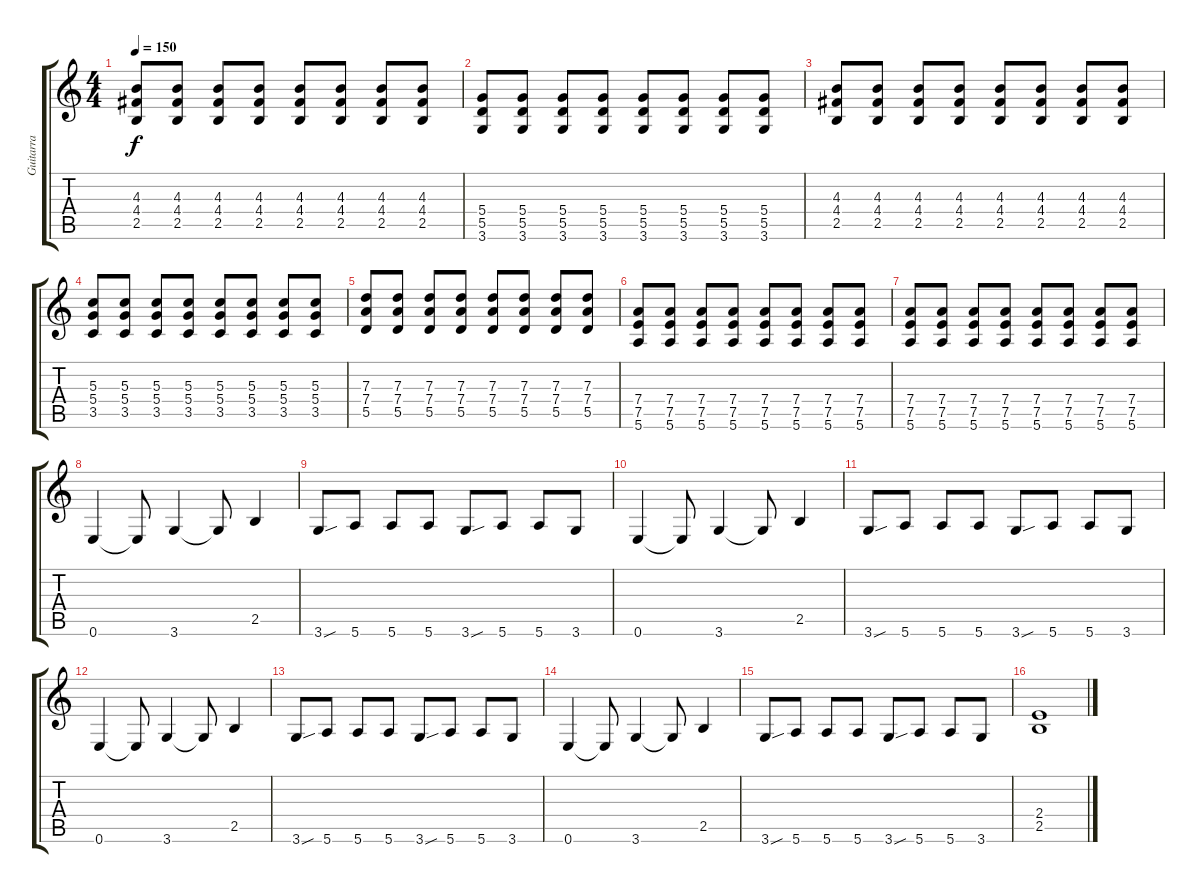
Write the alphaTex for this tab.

\track ("Guitarra" "Guitarra") {instrument distortionguitar}
\staff {score tabs}
\tuning (E4 B3 G3 D3 A2 E2) {hide}
\ts (4 4)
\tempo 150
\clef g2
\ks c
(4.3 4.4 2.5).8{dy f} (4.3 4.4 2.5).8 (4.3 4.4 2.5).8 (4.3 4.4 2.5).8 (4.3 4.4 2.5).8 (4.3 4.4 2.5).8 (4.3 4.4 2.5).8 (4.3 4.4 2.5).8 |
(5.4 5.5 3.6).8 (5.4 5.5 3.6).8 (5.4 5.5 3.6).8 (5.4 5.5 3.6).8 (5.4 5.5 3.6).8 (5.4 5.5 3.6).8 (5.4 5.5 3.6).8 (5.4 5.5 3.6).8 |
(4.3 4.4 2.5).8 (4.3 4.4 2.5).8 (4.3 4.4 2.5).8 (4.3 4.4 2.5).8 (4.3 4.4 2.5).8 (4.3 4.4 2.5).8 (4.3 4.4 2.5).8 (4.3 4.4 2.5).8 |
(5.3 5.4 3.5).8 (5.3 5.4 3.5).8 (5.3 5.4 3.5).8 (5.3 5.4 3.5).8 (5.3 5.4 3.5).8 (5.3 5.4 3.5).8 (5.3 5.4 3.5).8 (5.3 5.4 3.5).8 |
(7.3 7.4 5.5).8 (7.3 7.4 5.5).8 (7.3 7.4 5.5).8 (7.3 7.4 5.5).8 (7.3 7.4 5.5).8 (7.3 7.4 5.5).8 (7.3 7.4 5.5).8 (7.3 7.4 5.5).8 |
(7.4 7.5 5.6).8 (7.4 7.5 5.6).8 (7.4 7.5 5.6).8 (7.4 7.5 5.6).8 (7.4 7.5 5.6).8 (7.4 7.5 5.6).8 (7.4 7.5 5.6).8 (7.4 7.5 5.6).8 |
(7.4 7.5 5.6).8 (7.4 7.5 5.6).8 (7.4 7.5 5.6).8 (7.4 7.5 5.6).8 (7.4 7.5 5.6).8 (7.4 7.5 5.6).8 (7.4 7.5 5.6).8 (7.4 7.5 5.6).8 |
0.6.4 0.6{t}.8 3.6.4 3.6{t}.8 2.5.4 |
3.6{sou}.8 5.6.8 5.6.8 5.6.8 3.6{sou}.8 5.6.8 5.6.8 3.6.8 |
0.6.4 0.6{t}.8 3.6.4 3.6{t}.8 2.5.4 |
3.6{sou}.8 5.6.8 5.6.8 5.6.8 3.6{sou}.8 5.6.8 5.6.8 3.6.8 |
0.6.4 0.6{t}.8 3.6.4 3.6{t}.8 2.5.4 |
3.6{sou}.8 5.6.8 5.6.8 5.6.8 3.6{sou}.8 5.6.8 5.6.8 3.6.8 |
0.6.4 0.6{t}.8 3.6.4 3.6{t}.8 2.5.4 |
3.6{sou}.8 5.6.8 5.6.8 5.6.8 3.6{sou}.8 5.6.8 5.6.8 3.6.8 |
(2.4 2.5).1
